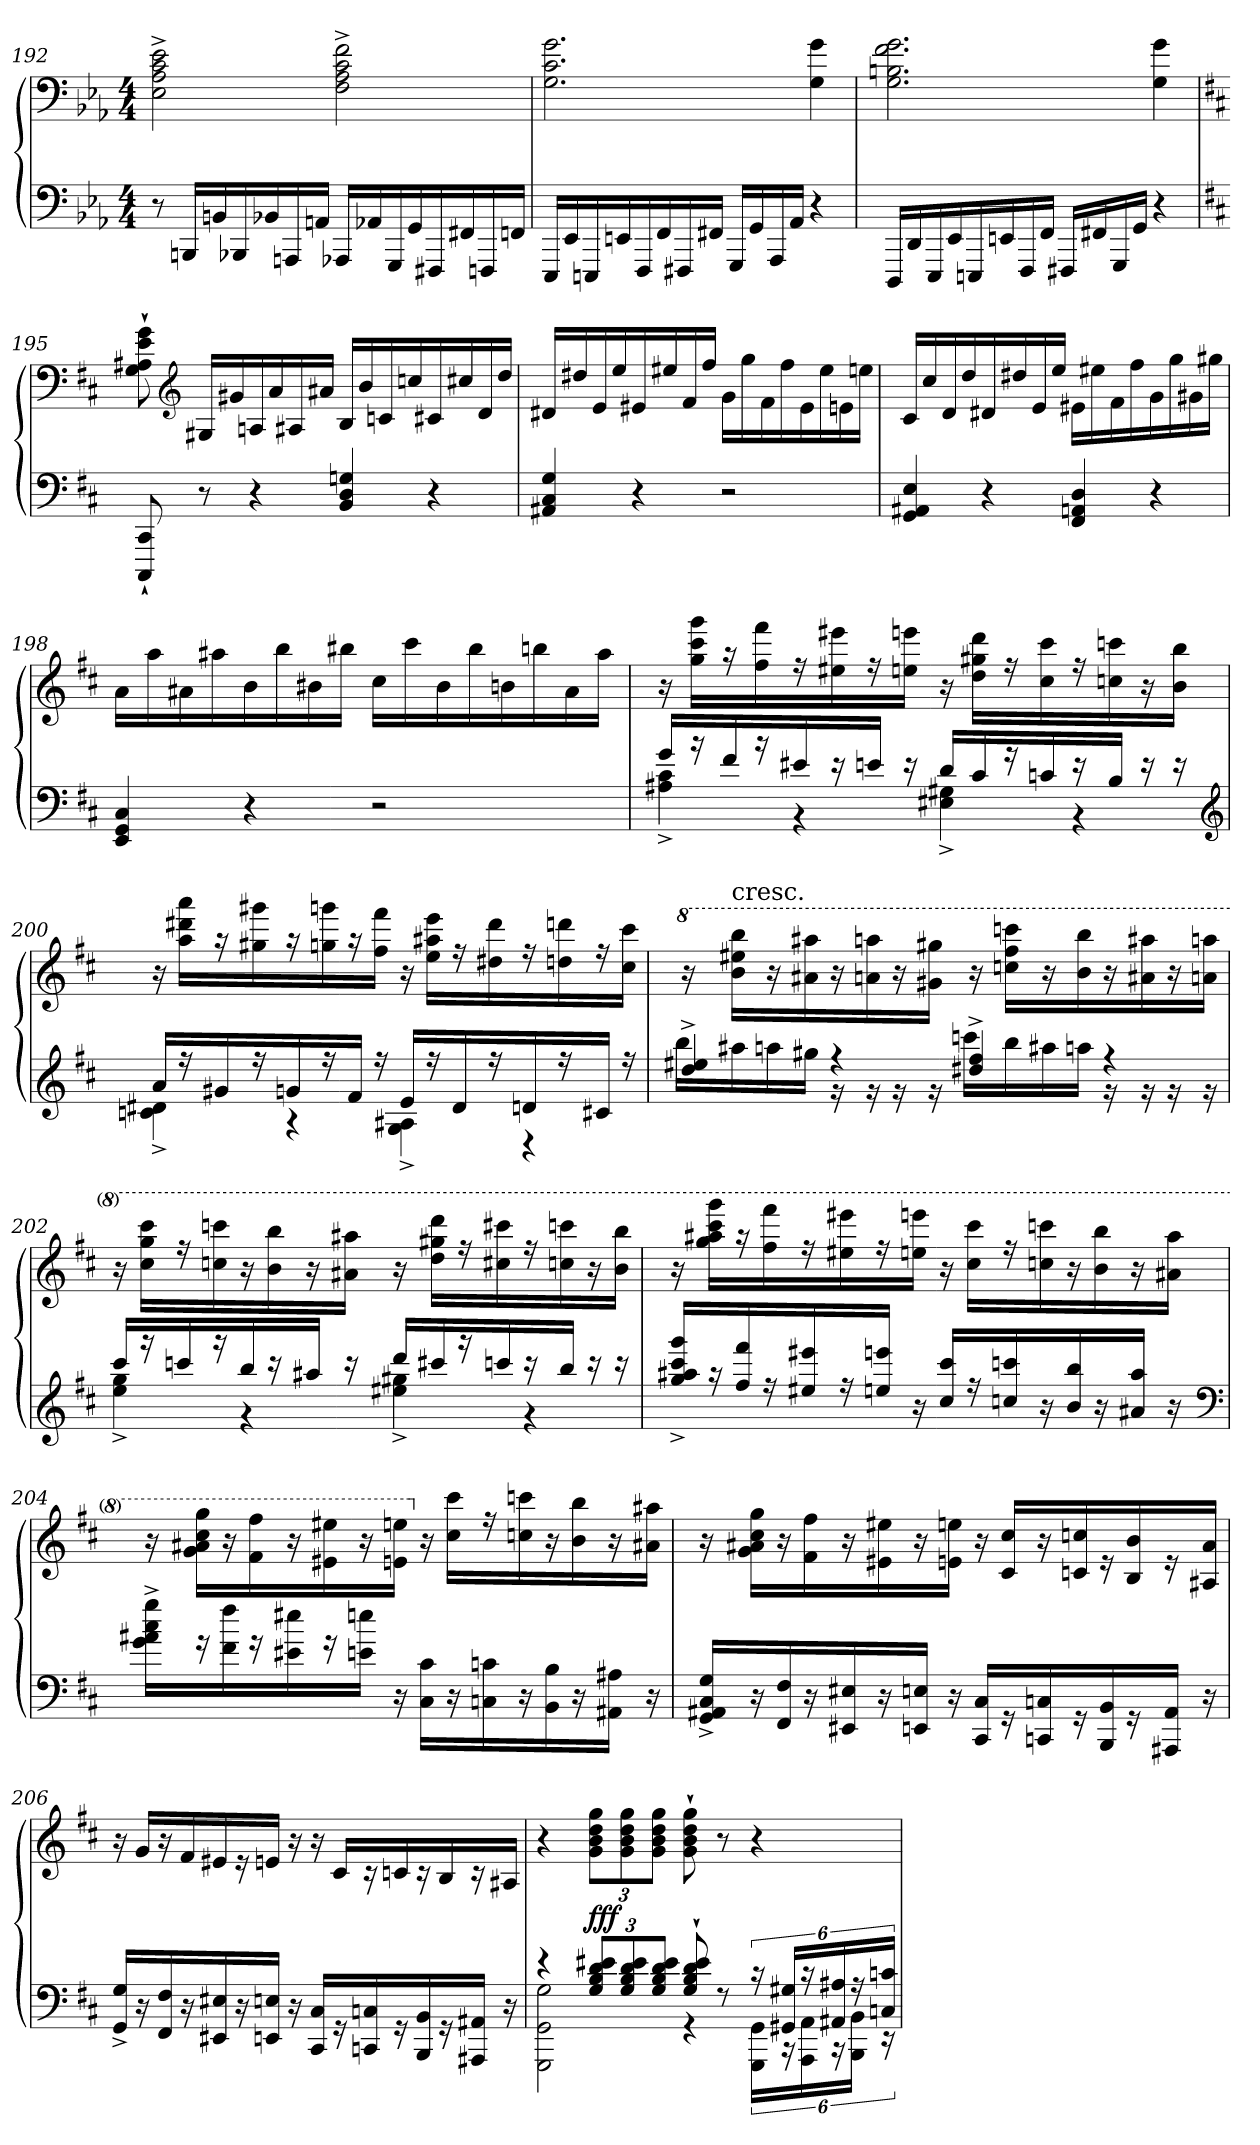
**kern	**kern	**dynam
*part1	*part1	*part1
*staff2	*staff1	*staff1/2
*clefF4	*clefF4	*
*k[b-e-a-]	*k[b-e-a-]	*
*M4/4	*M4/4	*
=192	=192	=192
8r	2E-^\ 2A-^\ 2c^\ 2e-^\	.
16BBBn/LL	.	.
16BBn/	.	.
16BBB-X/	.	.
16BB-X/	.	.
16AAAn/	.	.
16AAn/JJ	.	.
16AAA-X/LL	2F^\ 2A-^\ 2c^\ 2f^\	.
16AA-X/	.	.
16GGG/	.	.
16GG/	.	.
16FFF#X/	.	.
16FF#X/	.	.
16FFFn/	.	.
16FFn/JJ	.	.
=193	=193	=193
16EEE-/LL	2.G\ 2.c\ 2.g\	.
16EE-/	.	.
16EEEn/	.	.
16EEn/	.	.
16FFF/	.	.
16FF/	.	.
16FFF#X/	.	.
16FF#X/JJ	.	.
16GGG/LL	.	.
16GG/	.	.
16AAA-/	.	.
16AA-/JJ	.	.
4r	4G\ 4g\	.
=194	=194	=194
16DDD/LL	2.G\ 2.Bn\ 2.f\ 2.g\	.
16DD/	.	.
16EEE-/	.	.
16EE-/	.	.
16EEEn/	.	.
16EEn/	.	.
16FFF/	.	.
16FF/JJ	.	.
16FFF#X/LL	.	.
16FF#X/	.	.
16GGG/	.	.
16GG/JJ	.	.
4r	4G\ 4g\	.
=195	=195	=195
*k[f#c#]	*k[f#c#]	*
8CCC#`/ 8CC#`/	8G`\ 8A#X`\ 8e`\ 8g`\	.
*	*clefG2	*
8r	16G#X/LL	.
.	16g#X/	.
4r	16An/	.
.	16a/	.
.	16A#X/	.
.	16a#X/JJ	.
4BB/ 4D/ 4Gn/	16B/LL	.
.	16b/	.
.	16cn/	.
.	16ccn/	.
4r	16c#X/	.
.	16cc#X/	.
.	16d/	.
.	16dd/JJ	.
=196	=196	=196
4AA#X/ 4C#/ 4G/	16d#X/LL	.
.	16dd#X/	.
.	16e/	.
.	16ee/	.
4r	16e#X/	.
.	16ee#X/	.
.	16f#/	.
.	16ff#/JJ	.
2r	16g\LL	.
.	16gg\	.
.	16f#\	.
.	16ff#\	.
.	16e#\	.
.	16ee#\	.
.	16en\	.
.	16een\JJ	.
=197	=197	=197
4GG/ 4AA#X/ 4E/	16c#/LL	.
.	16cc#/	.
.	16d/	.
.	16dd/	.
4r	16d#X/	.
.	16dd#X/	.
.	16e/	.
.	16ee/JJ	.
4FF#/ 4AAn/ 4D/	16e#X\LL	.
.	16ee#X\	.
.	16f#\	.
.	16ff#\	.
4r	16g\	.
.	16gg\	.
.	16g#X\	.
.	16gg#X\JJ	.
=198	=198	=198
4EE/ 4GG/ 4C#/	16a\LL	.
.	16aa\	.
.	16a#X\	.
.	16aa#X\	.
4r	16b\	.
.	16bb\	.
.	16b#X\	.
.	16bb#X\JJ	.
2r	16cc#\LL	.
.	16ccc#\	.
.	16b#\	.
.	16bb#\	.
.	16bn\	.
.	16bbn\	.
.	16a#\	.
.	16aa#\JJ	.
=199	=199	=199
*^	*	*
16g/LL	4A#X^\ 4c#^\	16r	.
16r	.	16gg\ 16ccc#\ 16ggg\LL	.
16f#/	.	16r	.
16r	.	16ff#\ 16fff#\	.
16e#X/	4r	16r	.
16r	.	16ee#X\ 16eee#X\	.
16en/JJ	.	16r	.
16r	.	16een\ 16eeen\JJ	.
16d/LL	4E#X^\ 4G#X^\	16r	.
16c#/	.	16dd\ 16gg#X\ 16ddd\LL	.
16r	.	16r	.
16cn/	.	16cc#\ 16ccc#\	.
16r	4r	16r	.
16B/JJ	.	16ccn\ 16cccn\	.
16r	.	16r	.
16r	.	16b\ 16bb\JJ	.
*clefG2	*	*	*
=200	=200	=200	=200
16a/LL	4cn^\ 4d#X^\	16r	.
16r	.	16aa\ 16ddd#X\ 16aaa\LL	.
16g#X/	.	16r	.
16r	.	16gg#X\ 16ggg#X\	.
16gn/	4r	16r	.
16r	.	16ggn\ 16gggn\	.
16f#/JJ	.	16r	.
16r	.	16ff#\ 16fff#\JJ	.
16e/LL	4G^\ 4A#X^\	16r	.
16r	.	16ee\ 16aa#X\ 16eee\LL	.
16d#/	.	16r	.
16r	.	16dd#X\ 16ddd#\	.
16dn/	4r	16r	.
16r	.	16ddn\ 16dddn\	.
16c#X/JJ	.	16r	.
16r	.	16cc#\ 16ccc#\JJ	.
=201	=201	=201	=201
*	*	*8va	*
4dd^/ 4ee#X^/	16bb\LL	16r	.
!	!	!LO:TX:t=cresc.	!
.	16aa#X\	16bb\ 16eee#X\ 16bbb\LL	.
.	16aan\	16r	.
.	16gg#X\JJ	16aa#X\ 16aaa#X\	.
4r	16r	16r	.
.	16r	16aan\ 16aaan\	.
.	16r	16r	.
.	16r	16gg#X\ 16ggg#X\JJ	.
4dd#X^/ 4ff#^/	16cccn\LL	16r	.
.	16bb\	16cccn\ 16fff#\ 16ccccn\LL	.
.	16aa#X\	16r	.
.	16aan\JJ	16bb\ 16bbb\	.
4r	16r	16r	.
.	16r	16aa#X\ 16aaa#X\	.
.	16r	16r	.
.	16r	16aan\ 16aaan\JJ	.
=202	=202	=202	=202
16ccc#/LL	4ee^\ 4gg^\	16r	.
16r	.	16ccc#\ 16ggg\ 16cccc#\LL	.
16cccn/	.	16r	.
16r	.	16cccn\ 16ccccn\	.
16bb/	4r	16r	.
16r	.	16bb\ 16bbb\	.
16aa#X/JJ	.	16r	.
16r	.	16aa#X\ 16aaa#X\JJ	.
16ddd/LL	4ee#X^\ 4gg#X^\	16r	.
16ccc#X/	.	16ddd\ 16ggg#X\ 16dddd\LL	.
16r	.	16r	.
16cccn/	.	16ccc#X\ 16cccc#X\	.
16r	4r	16r	.
16bb/JJ	.	16cccn\ 16ccccn\	.
16r	.	16r	.
16r	.	16bb\ 16bbb\JJ	.
*v	*v	*	*
=203	=203	=203
16gg^/ 16aa#X^/ 16ccc#^/ 16ggg^/LL	16r	.
16r	16ggg\ 16aaa#X\ 16cccc#\ 16gggg\LL	.
16ff#/ 16fff#/	16r	.
16r	16fff#\ 16ffff#\	.
16ee#X/ 16eee#X/	16r	.
16r	16eee#X\ 16eeee#X\	.
16een/ 16eeen/JJ	16r	.
16r	16eeen\ 16eeeen\JJ	.
16cc#/ 16ccc#/LL	16r	.
16r	16ccc#\ 16cccc#\LL	.
16ccn/ 16cccn/	16r	.
16r	16cccn\ 16ccccn\	.
16b/ 16bb/	16r	.
16r	16bb\ 16bbb\	.
16a#X/ 16aa#/JJ	16r	.
16r	16aa#X\ 16aaa#\JJ	.
*clefF4	*	*
=204	=204	=204
16g^\ 16a#X^\ 16cc#^\ 16gg^\LL	16r	.
16r	16gg\ 16aa#X\ 16ccc#\ 16ggg\LL	.
16f#\ 16ff#\	16r	.
16r	16ff#\ 16fff#\	.
16e#X\ 16ee#X\	16r	.
16r	16ee#X\ 16eee#X\	.
16en\ 16een\JJ	16r	.
16r	16een\ 16eeen\JJ	.
*	*X8va	*
16C#\ 16c#\LL	16r	.
16r	16cc#\ 16ccc#\LL	.
16Cn\ 16cn\	16r	.
16r	16ccn\ 16cccn\	.
16BB\ 16B\	16r	.
16r	16b\ 16bb\	.
16AA#X\ 16A#X\JJ	16r	.
16r	16a#X\ 16aa#\JJ	.
=205	=205	=205
16GG^/ 16AA#X^/ 16C#^/ 16G^/LL	16r	.
16r	16g\ 16a#X\ 16cc#\ 16gg\LL	.
16FF#/ 16F#/	16r	.
16r	16f#\ 16ff#\	.
16EE#X/ 16E#X/	16r	.
16r	16e#X\ 16ee#X\	.
16EEn/ 16En/JJ	16r	.
16r	16en\ 16een\JJ	.
16CC#/ 16C#/LL	16r	.
16r	16c#/ 16cc#/LL	.
16CCn/ 16Cn/	16r	.
16r	16cn/ 16ccn/	.
16BBB/ 16BB/	16r	.
16r	16B/ 16b/	.
16AAA#X/ 16AA#/JJ	16r	.
16r	16A#X/ 16a#/JJ	.
=206	=206	=206
16GG^/ 16G^/LL	16r	.
16r	16g/LL	.
16FF#/ 16F#/	16r	.
16r	16f#/	.
16EE#X/ 16E#X/	16e#X/	.
16r	16r	.
16EEn/ 16En/JJ	16en/JJ	.
16r	16r	.
16CC#/ 16C#/LL	16r	.
16r	16c#/LL	.
16CCn/ 16Cn/	16r	.
16r	16cn/	.
16BBB/ 16BB/	16r	.
16r	16B/	.
16AAA#X/ 16AA#X/JJ	16r	.
16r	16A#X/JJ	.
=207	=207	=207
*^	*	*
4r	2GGG\ 2GG\ 2G\	4r	.
12G/ 12B/ 12d/ 12e#X/L	.	12g\ 12b\ 12dd\ 12gg\L	fff
12G/ 12B/ 12d/ 12e#/	.	12g\ 12b\ 12dd\ 12gg\	.
12G/ 12B/ 12d/ 12e#/J	.	12g\ 12b\ 12dd\ 12gg\J	.
8G`/ 8B`/ 8d`/ 8e#`/	4r	8g`\ 8b`\ 8dd`\ 8gg`\	.
8r	.	8r	.
24r	24GGG\ 24GG\LL	4r	.
24GG#X/ 24G#X/LL	24r	.	.
24r	24AAA\ 24AA\	.	.
24AA#X/ 24A#X/	24r	.	.
24r	24BBB\ 24BB\JJ	.	.
24Cn/ 24cn/JJ	24r	.	.
*v	*v	*	*
=	=	=
*-	*-	*-
